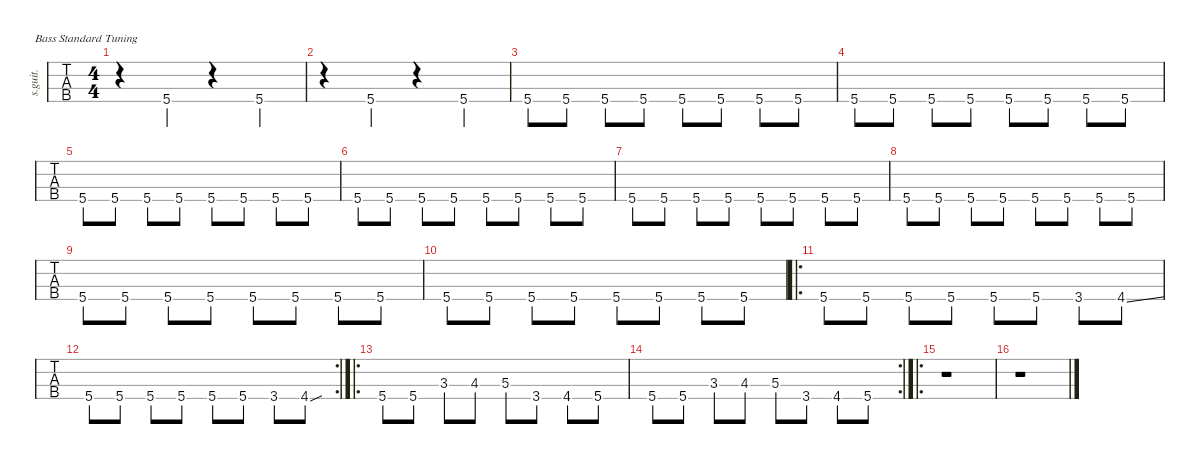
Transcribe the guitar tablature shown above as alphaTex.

\defaultSystemsLayout 4
\hideDynamics
\bracketExtendMode nobrackets
\track ("Electric Bass" "s.guit.") {instrument electricbassfinger}
\staff {tabs}
\tuning (G2 D2 A1 E1)
\ts (4 4)
\tempo (173 hide)
\clef f4
\ks c
r.4{dy mf} 5.4.4 r.4 5.4.4 |
r.4 5.4.4 r.4 5.4.4 |
5.4.8 5.4.8 5.4.8 5.4.8 5.4.8 5.4.8 5.4.8 5.4.8 |
5.4.8 5.4.8 5.4.8 5.4.8 5.4.8 5.4.8 5.4.8 5.4.8 |
5.4.8 5.4.8 5.4.8 5.4.8 5.4.8 5.4.8 5.4.8 5.4.8 |
5.4.8 5.4.8 5.4.8 5.4.8 5.4.8 5.4.8 5.4.8 5.4.8 |
5.4.8 5.4.8 5.4.8 5.4.8 5.4.8 5.4.8 5.4.8 5.4.8 |
5.4.8 5.4.8 5.4.8 5.4.8 5.4.8 5.4.8 5.4.8 5.4.8 |
5.4.8 5.4.8 5.4.8 5.4.8 5.4.8 5.4.8 5.4.8 5.4.8 |
5.4.8 5.4.8 5.4.8 5.4.8 5.4.8 5.4.8 5.4.8 5.4.8 |
\ro
5.4.8 5.4.8 5.4.8 5.4.8 5.4.8 5.4.8 3.4.8 4.4{ss acc #}.8 |
\rc 2
5.4.8 5.4.8 5.4.8 5.4.8 5.4.8 5.4.8 3.4.8 4.4{sou acc #}.8 |
\ro
5.4.8 5.4.8 3.3.8 4.3{acc #}.8 5.3.8 3.4.8 4.4{acc #}.8 5.4.8 |
\rc 2
5.4.8 5.4.8 3.3.8 4.3{acc #}.8 5.3.8 3.4.8 4.4{acc #}.8 5.4.8 |
\ro
\tempo (86 hide)
r.1 |
r.1
